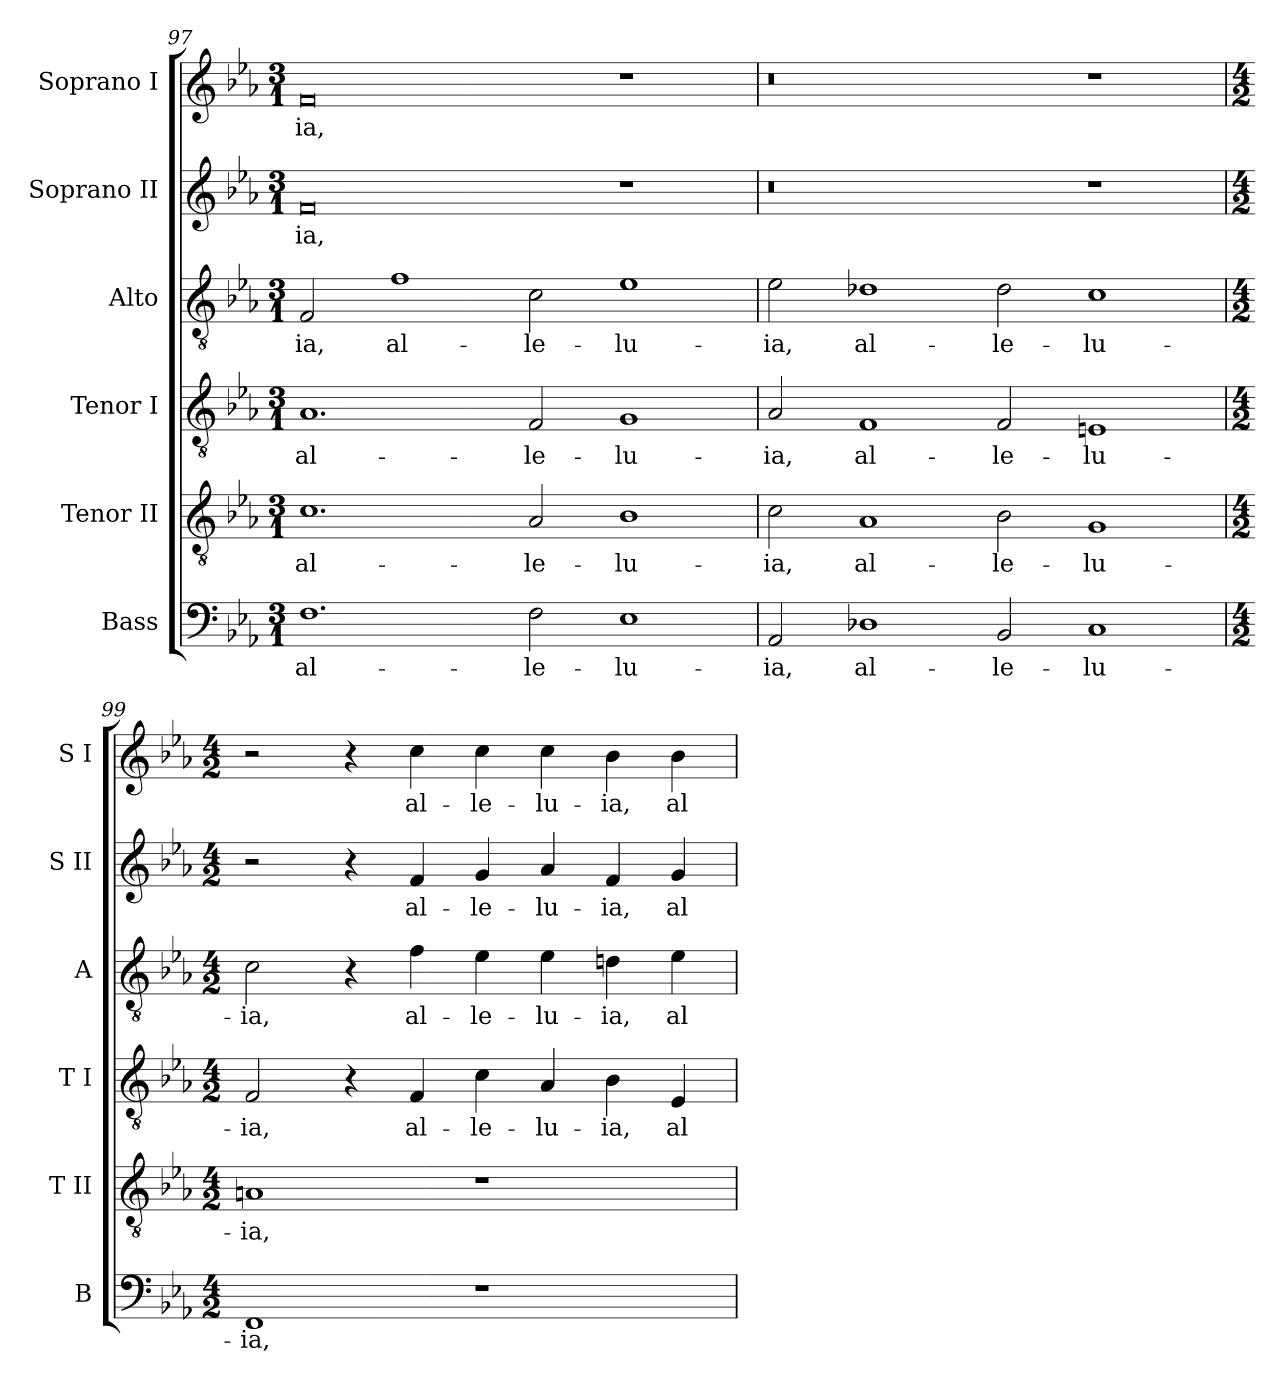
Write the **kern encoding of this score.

**kern	**text	**kern	**text	**kern	**text	**kern	**text	**kern	**text	**kern	**text
*part6	*part6	*part5	*part5	*part4	*part4	*part3	*part3	*part2	*part2	*part1	*part1
*staff6	*staff6	*staff5	*staff5	*staff4	*staff4	*staff3	*staff3	*staff2	*staff2	*staff1	*staff1
*I"Bass	*	*I"Tenor II	*	*I"Tenor I	*	*I"Alto	*	*I"Soprano II	*	*I"Soprano I	*
*I'B	*	*I'T II	*	*I'T I	*	*I'A	*	*I'S II	*	*I'S I	*
*clefF4	*	*clefGv2	*	*clefGv2	*	*clefGv2	*	*clefG2	*	*clefG2	*
*k[b-e-a-]	*	*k[b-e-a-]	*	*k[b-e-a-]	*	*k[b-e-a-]	*	*k[b-e-a-]	*	*k[b-e-a-]	*
*E-:	*	*E-:	*	*E-:	*	*E-:	*	*E-:	*	*E-:	*
*M3/1	*	*M3/1	*	*M3/1	*	*M3/1	*	*M3/1	*	*M3/1	*
=97	=97	=97	=97	=97	=97	=97	=97	=97	=97	=97	=97
!	!LO:LY:b:color=#000000	!	!	!	!	!	!	!	!	!	!
!	!	!	!LO:LY:b:color=#000000	!	!	!	!	!	!	!	!
!	!	!	!	!	!LO:LY:b:color=#000000	!	!	!	!	!	!
!	!	!	!	!	!	!	!LO:LY:b:color=#000000	!	!	!	!
!	!	!	!	!	!	!	!	!	!LO:LY:b:color=#000000	!	!
!	!	!	!	!	!	!	!	!	!	!	!LO:LY:b:color=#000000
1.Fi	al-	1.ci	al-	1.A-i	al-	2Fi/	-ia,	0fi	-ia,	0fi	-ia,
!	!	!	!	!	!	!	!LO:LY:b:color=#000000	!	!	!	!
.	.	.	.	.	.	1fi	al-	.	.	.	.
!	!LO:LY:b:color=#000000	!	!	!	!	!	!	!	!	!	!
!	!	!	!LO:LY:b:color=#000000	!	!	!	!	!	!	!	!
!	!	!	!	!	!LO:LY:b:color=#000000	!	!	!	!	!	!
!	!	!	!	!	!	!	!LO:LY:b:color=#000000	!	!	!	!
2Fi\	-le-	2A-i/	-le-	2Fi/	-le-	2ci\	-le-	.	.	.	.
!	!LO:LY:b:color=#000000	!	!	!	!	!	!	!	!	!	!
!	!	!	!LO:LY:b:color=#000000	!	!	!	!	!	!	!	!
!	!	!	!	!	!LO:LY:b:color=#000000	!	!	!	!	!	!
!	!	!	!	!	!	!	!LO:LY:b:color=#000000	!	!	!	!
1E-i	-lu-	1B-i	-lu-	1Gi	-lu-	1e-i	-lu-	1r	.	1r	.
=98	=98	=98	=98	=98	=98	=98	=98	=98	=98	=98	=98
!	!LO:LY:b:color=#000000	!	!	!	!	!	!	!	!	!	!
!	!	!	!LO:LY:b:color=#000000	!	!	!	!	!	!	!	!
!	!	!	!	!	!LO:LY:b:color=#000000	!	!	!	!	!	!
!	!	!	!	!	!	!	!LO:LY:b:color=#000000	!	!	!	!
2AA-i/	-ia,	2ci\	-ia,	2A-i/	-ia,	2e-i\	-ia,	0r	.	0r	.
!	!LO:LY:b:color=#000000	!	!	!	!	!	!	!	!	!	!
!	!	!	!LO:LY:b:color=#000000	!	!	!	!	!	!	!	!
!	!	!	!	!	!LO:LY:b:color=#000000	!	!	!	!	!	!
!	!	!	!	!	!	!	!LO:LY:b:color=#000000	!	!	!	!
1D-Xi	al-	1A-i	al-	1Fi	al-	1d-Xi	al-	.	.	.	.
!	!LO:LY:b:color=#000000	!	!	!	!	!	!	!	!	!	!
!	!	!	!LO:LY:b:color=#000000	!	!	!	!	!	!	!	!
!	!	!	!	!	!LO:LY:b:color=#000000	!	!	!	!	!	!
!	!	!	!	!	!	!	!LO:LY:b:color=#000000	!	!	!	!
2BB-i/	-le-	2B-i\	-le-	2Fi/	-le-	2d-i\	-le-	.	.	.	.
!	!LO:LY:b:color=#000000	!	!	!	!	!	!	!	!	!	!
!	!	!	!LO:LY:b:color=#000000	!	!	!	!	!	!	!	!
!	!	!	!	!	!LO:LY:b:color=#000000	!	!	!	!	!	!
!	!	!	!	!	!	!	!LO:LY:b:color=#000000	!	!	!	!
1Ci	-lu-	1Gi	-lu-	1Eni	-lu-	1ci	-lu-	1r	.	1r	.
!!LO:PB:g=z
=99	=99	=99	=99	=99	=99	=99	=99	=99	=99	=99	=99
*M4/2	*	*M4/2	*	*M4/2	*	*M4/2	*	*M4/2	*	*M4/2	*
!	!LO:LY:b:color=#000000	!	!	!	!	!	!	!	!	!	!
!	!	!	!LO:LY:b:color=#000000	!	!	!	!	!	!	!	!
!	!	!	!	!	!LO:LY:b:color=#000000	!	!	!	!	!	!
!	!	!	!	!	!	!	!LO:LY:b:color=#000000	!	!	!	!
1FFi	-ia,	1Ani	-ia,	2Fi/	-ia,	2ci\	-ia,	2r	.	2r	.
.	.	.	.	4r	.	4r	.	4r	.	4r	.
!	!	!	!	!	!LO:LY:b:color=#000000	!	!	!	!	!	!
!	!	!	!	!	!	!	!LO:LY:b:color=#000000	!	!	!	!
!	!	!	!	!	!	!	!	!	!LO:LY:b:color=#000000	!	!
!	!	!	!	!	!	!	!	!	!	!	!LO:LY:b:color=#000000
.	.	.	.	4Fi/	al-	4fi\	al-	4fi/	al-	4cci\	al-
!	!	!	!	!	!LO:LY:b:color=#000000	!	!	!	!	!	!
!	!	!	!	!	!	!	!LO:LY:b:color=#000000	!	!	!	!
!	!	!	!	!	!	!	!	!	!LO:LY:b:color=#000000	!	!
!	!	!	!	!	!	!	!	!	!	!	!LO:LY:b:color=#000000
1r	.	1r	.	4ci\	-le-	4e-i\	-le-	4gi/	-le-	4cci\	-le-
!	!	!	!	!	!LO:LY:b:color=#000000	!	!	!	!	!	!
!	!	!	!	!	!	!	!LO:LY:b:color=#000000	!	!	!	!
!	!	!	!	!	!	!	!	!	!LO:LY:b:color=#000000	!	!
!	!	!	!	!	!	!	!	!	!	!	!LO:LY:b:color=#000000
.	.	.	.	4A-i/	-lu-	4e-i\	-lu-	4a-i/	-lu-	4cci\	-lu-
!	!	!	!	!	!LO:LY:b:color=#000000	!	!	!	!	!	!
!	!	!	!	!	!	!	!LO:LY:b:color=#000000	!	!	!	!
!	!	!	!	!	!	!	!	!	!LO:LY:b:color=#000000	!	!
!	!	!	!	!	!	!	!	!	!	!	!LO:LY:b:color=#000000
.	.	.	.	4B-i\	-ia,	4dni\	-ia,	4fi/	-ia,	4b-i\	-ia,
!	!	!	!	!	!LO:LY:b:color=#000000	!	!	!	!	!	!
!	!	!	!	!	!	!	!LO:LY:b:color=#000000	!	!	!	!
!	!	!	!	!	!	!	!	!	!LO:LY:b:color=#000000	!	!
!	!	!	!	!	!	!	!	!	!	!	!LO:LY:b:color=#000000
.	.	.	.	4E-i/	al-	4e-i\	al-	4gi/	al-	4b-i\	al-
=	=	=	=	=	=	=	=	=	=	=	=
*-	*-	*-	*-	*-	*-	*-	*-	*-	*-	*-	*-
